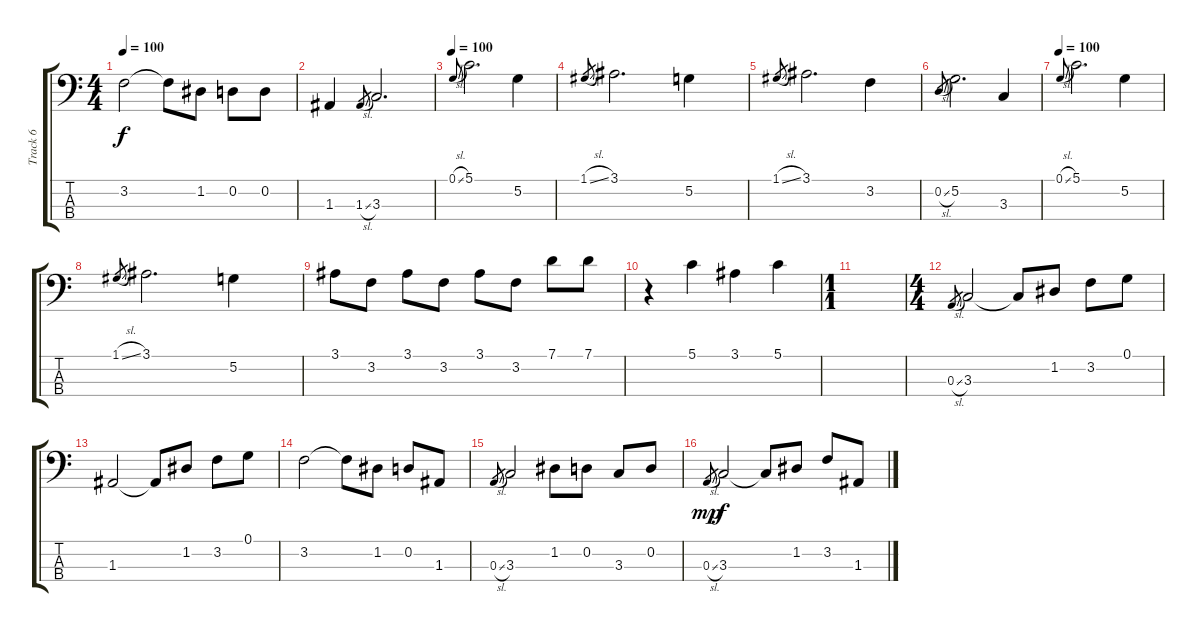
\track ("Track 6" "Track 6") {instrument electricbassfinger}
\staff {score tabs}
\tuning (G2 D2 A1 E1) {hide}
\ts (4 4)
\tempo 100
\clef f4
\ks c
3.2.2{dy f} 3.2{t}.8 1.2.8 0.2.8 0.2.8 |
1.3.4 1.3{sl}.8{gr} 3.3.2{d} |
\tempo 100
0.1{sl}.8{gr onbeat} 5.1.2{d} 5.2.4 |
1.1{sl}.8{gr} 3.1.2{d} 5.2.4 |
1.1{sl}.8{gr} 3.1.2{d} 3.2.4 |
0.2{sl}.8{gr} 5.2.2{d} 3.3.4 |
\tempo 100
0.1{sl}.8{gr onbeat} 5.1.2{d} 5.2.4 |
1.1{sl}.8{gr} 3.1.2{d} 5.2.4 |
3.1.8 3.2.8 3.1.8 3.2.8 3.1.8 3.2.8 7.1.8 7.1.8 |
r.4 5.1.4 3.1.4 5.1.4 |
\ts (1 1)
|
\ts (4 4)
0.3{sl}.8{gr} 3.3.2 3.3{t}.8 1.2.8 3.2.8 0.1.8 |
1.3.2 1.3{t}.8 1.2.8 3.2.8 0.1.8 |
3.2.2 3.2{t}.8 1.2.8 0.2.8 1.3.8 |
0.3{sl}.8{gr} 3.3.2 1.2.8 0.2.8 3.3.8 0.2.8 |
0.3{sl}.8{gr dy mp} 3.3.2{dy f} 3.3{t}.8 1.2.8 3.2.8 1.3.8
